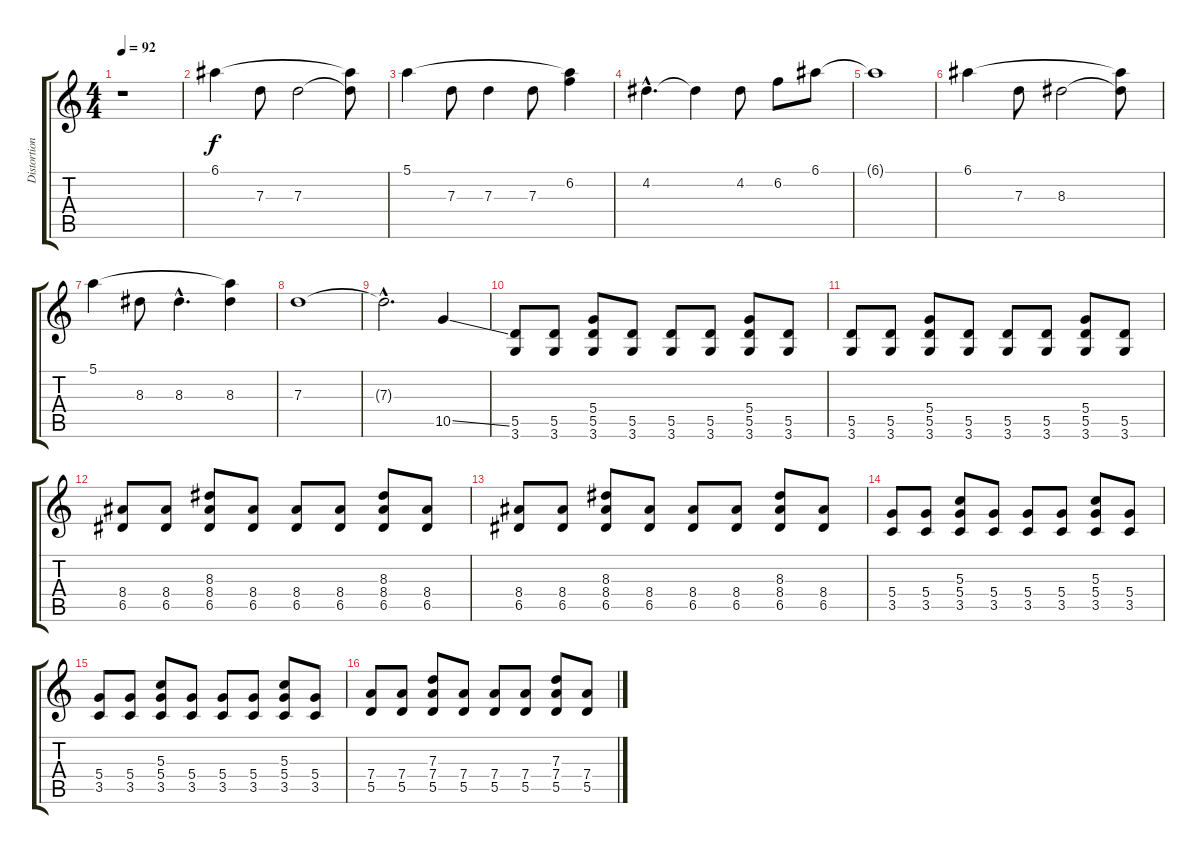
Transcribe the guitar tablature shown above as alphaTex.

\track ("Distortion" "Distortion") {instrument distortionguitar}
\staff {score tabs}
\tuning (E4 B3 G3 D3 A2 E2) {hide}
\ts (4 4)
\tempo 92
\clef g2
\ks c
r.1{txt "" dy f instrument distortionguitar} |
6.1.4{instrument electricguitarclean} 7.3.8 7.3.2 (6.1{t} 7.3{t}).8 |
5.1.4 7.3.8 7.3.4 7.3.8 (5.1{t} 6.2).4 |
4.2{hac}.4{d} 4.2{t}.4 4.2.8 6.2.8 6.1.8 |
6.1{t}.1 |
6.1.4 7.3.8 8.3.2 (6.1{t} 8.3{t}).8 |
5.1.4 8.3.8 8.3{hac}.4{d} (5.1{t} 8.3).4 |
7.3.1 |
7.3{hac t}.2{d} 10.5{ss}.4{instrument distortionguitar} |
(5.5 3.6).8 (5.5 3.6).8 (5.4 5.5 3.6).8 (5.5 3.6).8 (5.5 3.6).8 (5.5 3.6).8 (5.4 5.5 3.6).8 (5.5 3.6).8 |
(5.5 3.6).8 (5.5 3.6).8 (5.4 5.5 3.6).8 (5.5 3.6).8 (5.5 3.6).8 (5.5 3.6).8 (5.4 5.5 3.6).8 (5.5 3.6).8 |
(8.4 6.5).8 (8.4 6.5).8 (8.3 8.4 6.5).8 (8.4 6.5).8 (8.4 6.5).8 (8.4 6.5).8 (8.3 8.4 6.5).8 (8.4 6.5).8 |
(8.4 6.5).8 (8.4 6.5).8 (8.3 8.4 6.5).8 (8.4 6.5).8 (8.4 6.5).8 (8.4 6.5).8 (8.3 8.4 6.5).8 (8.4 6.5).8 |
(5.4 3.5).8 (5.4 3.5).8 (5.3 5.4 3.5).8 (5.4 3.5).8 (5.4 3.5).8 (5.4 3.5).8 (5.3 5.4 3.5).8 (5.4 3.5).8 |
(5.4 3.5).8 (5.4 3.5).8 (5.3 5.4 3.5).8 (5.4 3.5).8 (5.4 3.5).8 (5.4 3.5).8 (5.3 5.4 3.5).8 (5.4 3.5).8 |
(7.4 5.5).8 (7.4 5.5).8 (7.3 7.4 5.5).8 (7.4 5.5).8 (7.4 5.5).8 (7.4 5.5).8 (7.3 7.4 5.5).8 (7.4 5.5).8
